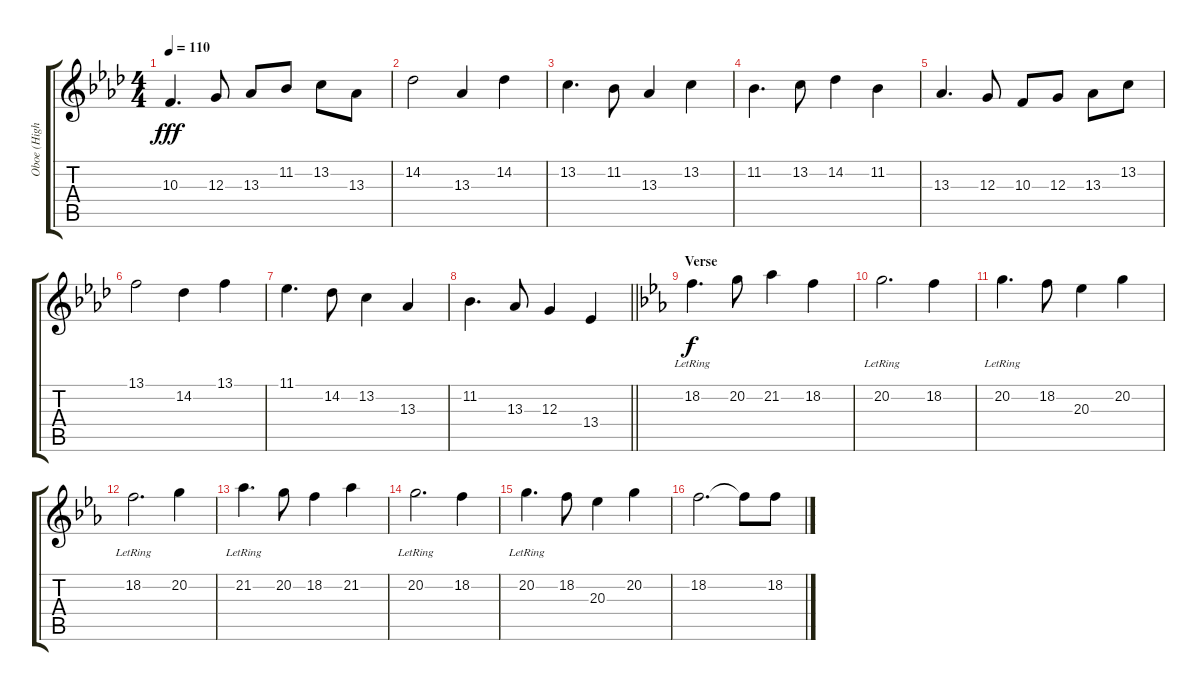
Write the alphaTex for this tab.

\track ("Oboe (High Keys)" "Oboe (High") {instrument panflute}
\staff {score tabs}
\tuning (E4 B3 G3 D3 A2 E2) {hide}
\ts (4 4)
\tempo 110
\clef g2
\ks fminor
10.3.4{d dy fff} 12.3.8 13.3.8 11.2.8 13.2.8 13.3.8 |
14.2.2 13.3.4 14.2.4 |
13.2.4{d} 11.2.8 13.3.4 13.2.4 |
11.2.4{d} 13.2.8 14.2.4 11.2.4 |
13.3.4{d} 12.3.8 10.3.8 12.3.8 13.3.8 13.2.8 |
13.1.2 14.2.4 13.1.4 |
11.1.4{d} 14.2.8 13.2.4 13.3.4 |
\barLineRight lightlight
11.2.4{d} 13.3.8 12.3.4 13.4.4 |
\section ("" "Verse")
\ks cminor
18.2{lr}.4{d dy f} 20.2.8 21.2.4 18.2.4 |
20.2{lr}.2{d} 18.2.4 |
20.2{lr}.4{d} 18.2.8 20.3.4 20.2.4 |
18.2{lr}.2{d} 20.2.4 |
21.2{lr}.4{d} 20.2.8 18.2.4 21.2.4 |
20.2{lr}.2{d} 18.2.4 |
20.2{lr}.4{d} 18.2.8 20.3.4 20.2.4 |
18.2.2{d} 18.2{t}.8 18.2.8
